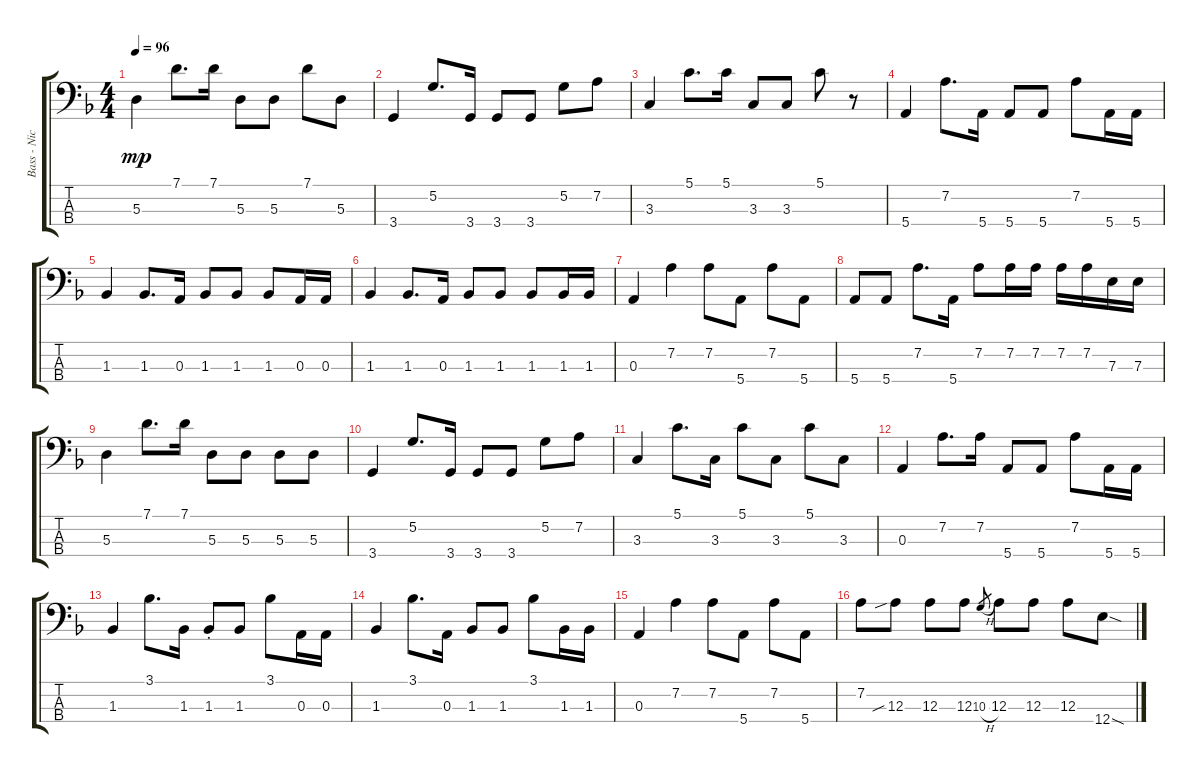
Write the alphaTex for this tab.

\track ("Bass - Nicky Wire" "Bass - Nic") {instrument electricbasspick}
\staff {score tabs}
\tuning (G2 D2 A1 E1) {hide}
\ts (4 4)
\tempo 96
\clef f4
\ks f
5.3.4{dy mp} 7.1.8{d} 7.1.16 5.3.8 5.3.8 7.1.8 5.3.8 |
3.4.4 5.2.8{d} 3.4.16 3.4.8 3.4.8 5.2.8 7.2.8 |
3.3.4 5.1.8{d} 5.1.16 3.3.8 3.3.8 5.1.8 r.8 |
5.4.4 7.2.8{d} 5.4.16 5.4.8 5.4.8 7.2.8 5.4.16 5.4.16 |
1.3.4 1.3.8{d} 0.3.16 1.3.8 1.3.8 1.3.8 0.3.16 0.3.16 |
1.3.4 1.3.8{d} 0.3.16 1.3.8 1.3.8 1.3.8 1.3.16 1.3.16 |
0.3.4 7.2.4 7.2.8 5.4.8 7.2.8 5.4.8 |
5.4.8 5.4.8 7.2.8{d} 5.4.16 7.2.8 7.2.16 7.2.16 7.2.16 7.2.16 7.3.16 7.3.16 |
5.3.4 7.1.8{d} 7.1.16 5.3.8 5.3.8 5.3.8 5.3.8 |
3.4.4 5.2.8{d} 3.4.16 3.4.8 3.4.8 5.2.8 7.2.8 |
3.3.4 5.1.8{d} 3.3.16 5.1.8 3.3.8 5.1.8 3.3.8 |
0.3.4 7.2.8{d} 7.2.16 5.4.8 5.4.8 7.2.8 5.4.16 5.4.16 |
1.3.4 3.1.8{d} 1.3.16 1.3{st}.8 1.3.8 3.1.8 0.3.16 0.3.16 |
1.3.4 3.1.8{d} 0.3.16 1.3.8 1.3.8 3.1.8 1.3.16 1.3.16 |
0.3.4 7.2.4 7.2.8 5.4.8 7.2.8 5.4.8 |
7.2.8 12.3{sib}.8 12.3.8 12.3.8 10.3{h}.8{gr} 12.3.8 12.3.8 12.3.8 12.4{sod}.8
